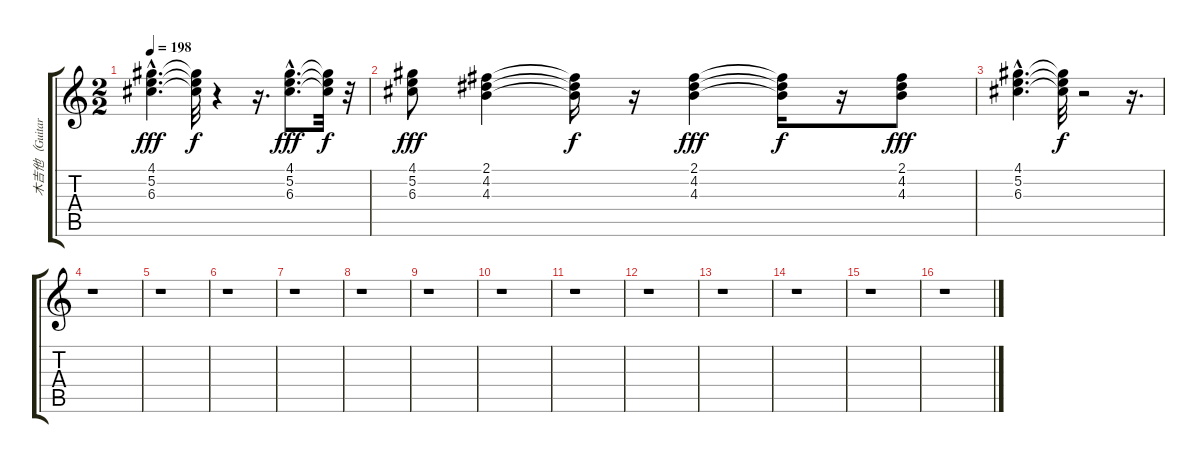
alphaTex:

\track ("木吉他（Guitar）" "木吉他（Guitar") {instrument acousticguitarsteel}
\staff {score tabs}
\tuning (E4 B3 G3 D3 A2 E2) {hide}
\ts (2 2)
\tempo 198
\clef g2
\ks c
(4.1{hac} 5.2{hac} 6.3{hac}).4{d dy fff} (4.1{t} 5.2{t} 6.3{t}).32{dy f} r.4 r.16{d} (4.1{hac} 5.2{hac} 6.3{hac}).8{d dy fff} (4.1{t} 5.2{t} 6.3{t}).32{dy f} r.32 |
(4.1 5.2 6.3).8{dy fff} (2.1 4.2 4.3).4 (2.1{t} 4.2{t} 4.3{t}).16{dy f} r.16 (2.1 4.2 4.3).4{dy fff} (2.1{t} 4.2{t} 4.3{t}).16{dy f} r.16 (2.1 4.2 4.3).8{dy fff} |
(4.1{hac} 5.2{hac} 6.3{hac}).4{d} (4.1{t} 5.2{t} 6.3{t}).32{dy f} r.2 r.16{d} |
r.1 |
r.1 |
r.1 |
r.1 |
r.1 |
r.1 |
r.1 |
r.1 |
r.1 |
r.1 |
r.1 |
r.1 |
r.1
